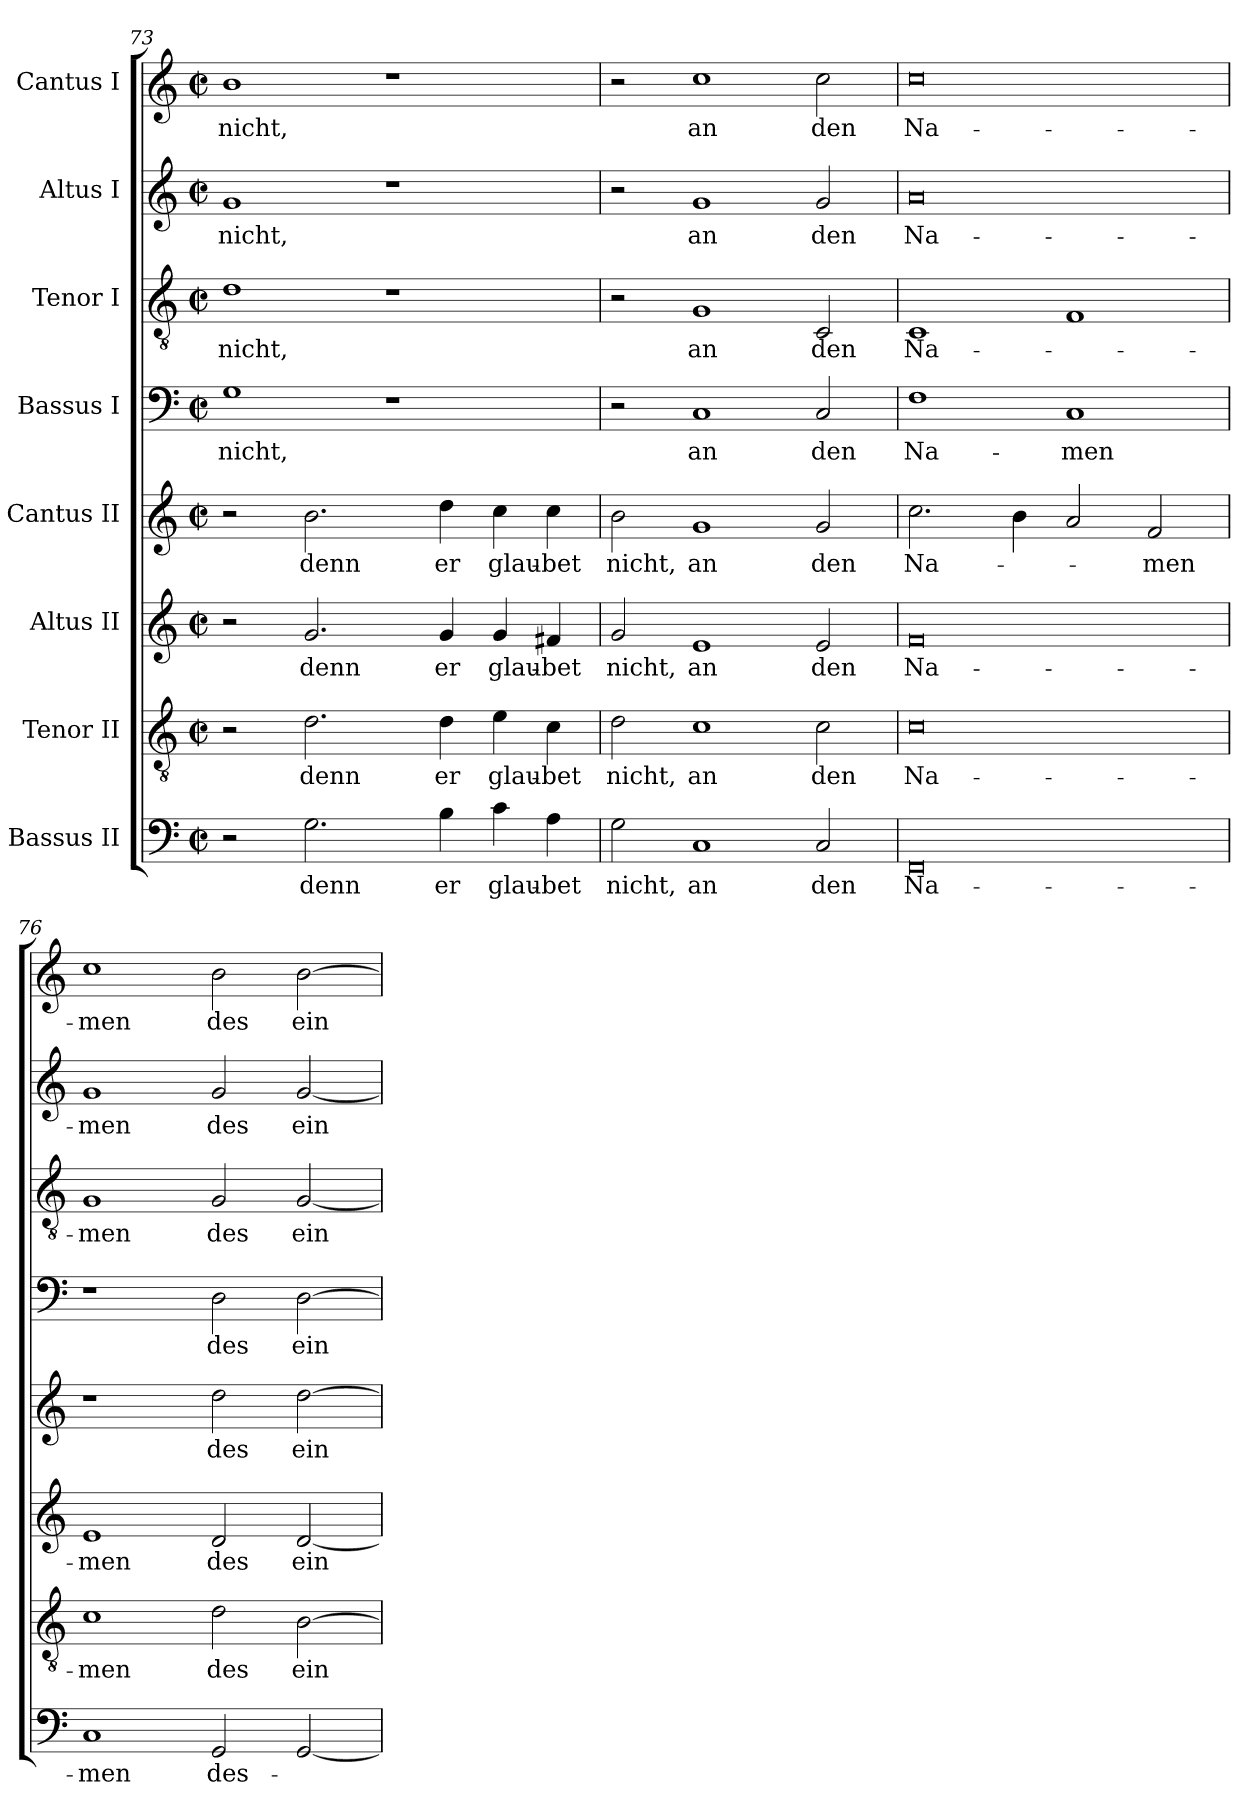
**kern	**text	**kern	**text	**kern	**text	**kern	**text	**kern	**text	**kern	**text	**kern	**text	**kern	**text
*part8	*part8	*part7	*part7	*part6	*part6	*part5	*part5	*part4	*part4	*part3	*part3	*part2	*part2	*part1	*part1
*staff8	*staff8	*staff7	*staff7	*staff6	*staff6	*staff5	*staff5	*staff4	*staff4	*staff3	*staff3	*staff2	*staff2	*staff1	*staff1
*I"Bassus II	*	*I"Tenor II	*	*I"Altus II	*	*I"Cantus II	*	*I"Bassus I	*	*I"Tenor I	*	*I"Altus I	*	*I"Cantus I	*
*clefF4	*	*clefGv2	*	*clefG2	*	*clefG2	*	*clefF4	*	*clefGv2	*	*clefG2	*	*clefG2	*
*k[]	*	*k[]	*	*k[]	*	*k[]	*	*k[]	*	*k[]	*	*k[]	*	*k[]	*
*M4/2	*	*M4/2	*	*M4/2	*	*M4/2	*	*M4/2	*	*M4/2	*	*M4/2	*	*M4/2	*
*met(c|)	*	*met(c|)	*	*met(c|)	*	*met(c|)	*	*met(c|)	*	*met(c|)	*	*met(c|)	*	*met(c|)	*
=73	=73	=73	=73	=73	=73	=73	=73	=73	=73	=73	=73	=73	=73	=73	=73
!	!	!	!	!	!	!	!	!	!LO:LY:b	!	!LO:LY:b	!	!LO:LY:b	!	!LO:LY:b
2r	.	2r	.	2r	.	2r	.	1G	nicht,	1d	nicht,	1g	nicht,	1b	nicht,
!	!LO:LY:b	!	!LO:LY:b	!	!LO:LY:b	!	!LO:LY:b	!	!	!	!	!	!	!	!
2.G\	denn	2.d\	denn	2.g/	denn	2.b\	denn	.	.	.	.	.	.	.	.
.	.	.	.	.	.	.	.	1r	.	1r	.	1r	.	1r	.
!	!LO:LY:b	!	!LO:LY:b	!	!LO:LY:b	!	!LO:LY:b	!	!	!	!	!	!	!	!
4B\	er	4d\	er	4g/	er	4dd\	er	.	.	.	.	.	.	.	.
!	!LO:LY:b	!	!LO:LY:b	!	!LO:LY:b	!	!LO:LY:b	!	!	!	!	!	!	!	!
4c\	glau-	4e\	glau-	4g/	glau-	4cc\	glau-	.	.	.	.	.	.	.	.
!	!LO:LY:b	!	!LO:LY:b	!	!LO:LY:b	!	!LO:LY:b	!	!	!	!	!	!	!	!
4A\	-bet	4c\	-bet	4f#X/	-bet	4cc\	-bet	.	.	.	.	.	.	.	.
=74	=74	=74	=74	=74	=74	=74	=74	=74	=74	=74	=74	=74	=74	=74	=74
!	!LO:LY:b	!	!LO:LY:b	!	!LO:LY:b	!	!LO:LY:b	!	!	!	!	!	!	!	!
2G\	nicht,	2d\	nicht,	2g/	nicht,	2b\	nicht,	2r	.	2r	.	2r	.	2r	.
!	!LO:LY:b	!	!LO:LY:b	!	!LO:LY:b	!	!LO:LY:b	!	!LO:LY:b	!	!LO:LY:b	!	!LO:LY:b	!	!LO:LY:b
1C	an	1c	an	1e	an	1g	an	1C	an	1G	an	1g	an	1cc	an
!	!LO:LY:b	!	!LO:LY:b	!	!LO:LY:b	!	!LO:LY:b	!	!LO:LY:b	!	!LO:LY:b	!	!LO:LY:b	!	!LO:LY:b
2C/	den	2c\	den	2e/	den	2g/	den	2C/	den	2C/	den	2g/	den	2cc\	den
!!LO:LB:g=z
=75	=75	=75	=75	=75	=75	=75	=75	=75	=75	=75	=75	=75	=75	=75	=75
!	!LO:LY:b	!	!LO:LY:b	!	!LO:LY:b	!	!LO:LY:b	!	!LO:LY:b	!	!LO:LY:b	!	!LO:LY:b	!	!LO:LY:b
0FF	Na-	0c	Na-	0f	Na-	2.cc\	Na-	1F	Na-	1C	Na-	0a	Na-	0cc	Na-
.	.	.	.	.	.	4b\	.	.	.	.	.	.	.	.	.
!	!	!	!	!	!	!	!	!	!LO:LY:b	!	!	!	!	!	!
.	.	.	.	.	.	2a/	.	1C	-men	1F	.	.	.	.	.
!	!	!	!	!	!	!	!LO:LY:b	!	!	!	!	!	!	!	!
.	.	.	.	.	.	2f/	-men	.	.	.	.	.	.	.	.
=76	=76	=76	=76	=76	=76	=76	=76	=76	=76	=76	=76	=76	=76	=76	=76
!	!LO:LY:b	!	!LO:LY:b	!	!LO:LY:b	!	!	!	!	!	!LO:LY:b	!	!LO:LY:b	!	!LO:LY:b
1C	-men	1c	-men	1e	-men	1r	.	1r	.	1G	-men	1g	-men	1cc	-men
!	!LO:LY:b	!	!LO:LY:b	!	!LO:LY:b	!	!LO:LY:b	!	!LO:LY:b	!	!LO:LY:b	!	!LO:LY:b	!	!LO:LY:b
2GG/	des-	2d\	des	2d/	des	2dd\	des	2D\	des	2G/	des	2g/	des	2b\	des
!	!	!	!LO:LY:b	!	!LO:LY:b	!	!LO:LY:b	!	!LO:LY:b	!	!LO:LY:b	!	!LO:LY:b	!	!LO:LY:b
[2GG/	.	[2B\	ein-	[2d/	ein-	[2dd\	ein-	[2D\	ein-	[2G/	ein-	[2g/	ein-	[2b\	ein-
=	=	=	=	=	=	=	=	=	=	=	=	=	=	=	=
*-	*-	*-	*-	*-	*-	*-	*-	*-	*-	*-	*-	*-	*-	*-	*-
